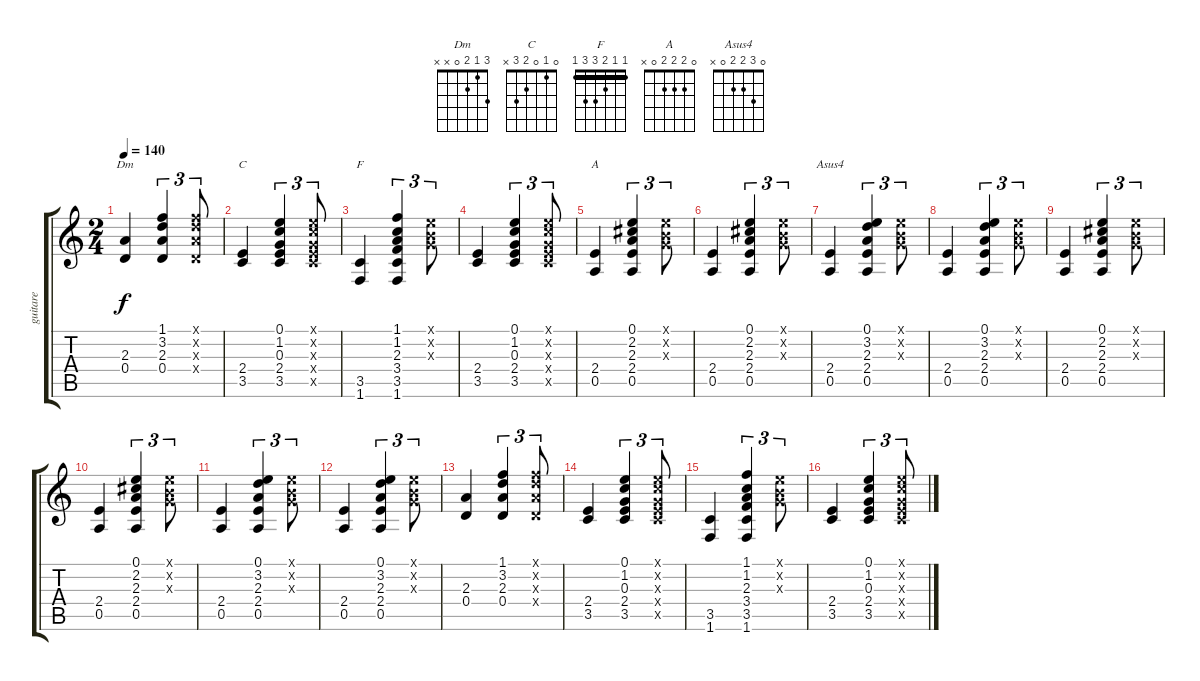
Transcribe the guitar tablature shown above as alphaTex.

\track ("guitare" "guitare") {instrument acousticguitarsteel}
\staff {score tabs}
\tuning (E4 B3 G3 D3 A2 E2) {hide}
\chord ("Dm" 3 1 2 0 x x)
\chord ("C" 0 1 0 2 3 x)
\chord ("F" 1 1 2 3 3 1) {barre 1}
\chord ("A" 0 2 2 2 0 x)
\chord ("Asus4" 0 3 2 2 0 x)
\ts (2 4)
\tempo 140
\clef g2
\ks c
(2.3 0.4).4{ch "Dm" dy f} (1.1 3.2 2.3 0.4).4{tu (3 2)} (1.1{x} 3.2{x} 2.3{x} 0.4{x}).8{tu (3 2)} |
(2.4 3.5).4{ch "C"} (0.1 1.2 0.3 2.4 3.5).4{tu (3 2)} (0.1{x} 1.2{x} 0.3{x} 2.4{x} 3.5{x}).8{tu (3 2)} |
(3.5 1.6).4{ch "F"} (1.1 1.2 2.3 3.4 3.5 1.6).4{tu (3 2)} (0.1{x} 0.2{x} 0.3{x}).8{tu (3 2)} |
(2.4 3.5).4 (0.1 1.2 0.3 2.4 3.5).4{tu (3 2)} (0.1{x} 1.2{x} 0.3{x} 2.4{x} 3.5{x}).8{tu (3 2)} |
(2.4 0.5).4{ch "A"} (0.1 2.2 2.3 2.4 0.5).4{tu (3 2)} (0.1{x} 0.2{x} 0.3{x}).8{tu (3 2)} |
(2.4 0.5).4 (0.1 2.2 2.3 2.4 0.5).4{tu (3 2)} (0.1{x} 0.2{x} 0.3{x}).8{tu (3 2)} |
(2.4 0.5).4{ch "Asus4"} (0.1 3.2 2.3 2.4 0.5).4{tu (3 2)} (0.1{x} 0.2{x} 0.3{x}).8{tu (3 2)} |
(2.4 0.5).4 (0.1 3.2 2.3 2.4 0.5).4{tu (3 2)} (0.1{x} 0.2{x} 0.3{x}).8{tu (3 2)} |
(2.4 0.5).4 (0.1 2.2 2.3 2.4 0.5).4{tu (3 2)} (0.1{x} 0.2{x} 0.3{x}).8{tu (3 2)} |
(2.4 0.5).4 (0.1 2.2 2.3 2.4 0.5).4{tu (3 2)} (0.1{x} 0.2{x} 0.3{x}).8{tu (3 2)} |
(2.4 0.5).4 (0.1 3.2 2.3 2.4 0.5).4{tu (3 2)} (0.1{x} 0.2{x} 0.3{x}).8{tu (3 2)} |
(2.4 0.5).4 (0.1 3.2 2.3 2.4 0.5).4{tu (3 2)} (0.1{x} 0.2{x} 0.3{x}).8{tu (3 2)} |
(2.3 0.4).4 (1.1 3.2 2.3 0.4).4{tu (3 2)} (1.1{x} 3.2{x} 2.3{x} 0.4{x}).8{tu (3 2)} |
(2.4 3.5).4 (0.1 1.2 0.3 2.4 3.5).4{tu (3 2)} (0.1{x} 1.2{x} 0.3{x} 2.4{x} 3.5{x}).8{tu (3 2)} |
(3.5 1.6).4 (1.1 1.2 2.3 3.4 3.5 1.6).4{tu (3 2)} (0.1{x} 0.2{x} 0.3{x}).8{tu (3 2)} |
(2.4 3.5).4 (0.1 1.2 0.3 2.4 3.5).4{tu (3 2)} (0.1{x} 1.2{x} 0.3{x} 2.4{x} 3.5{x}).8{tu (3 2)}
